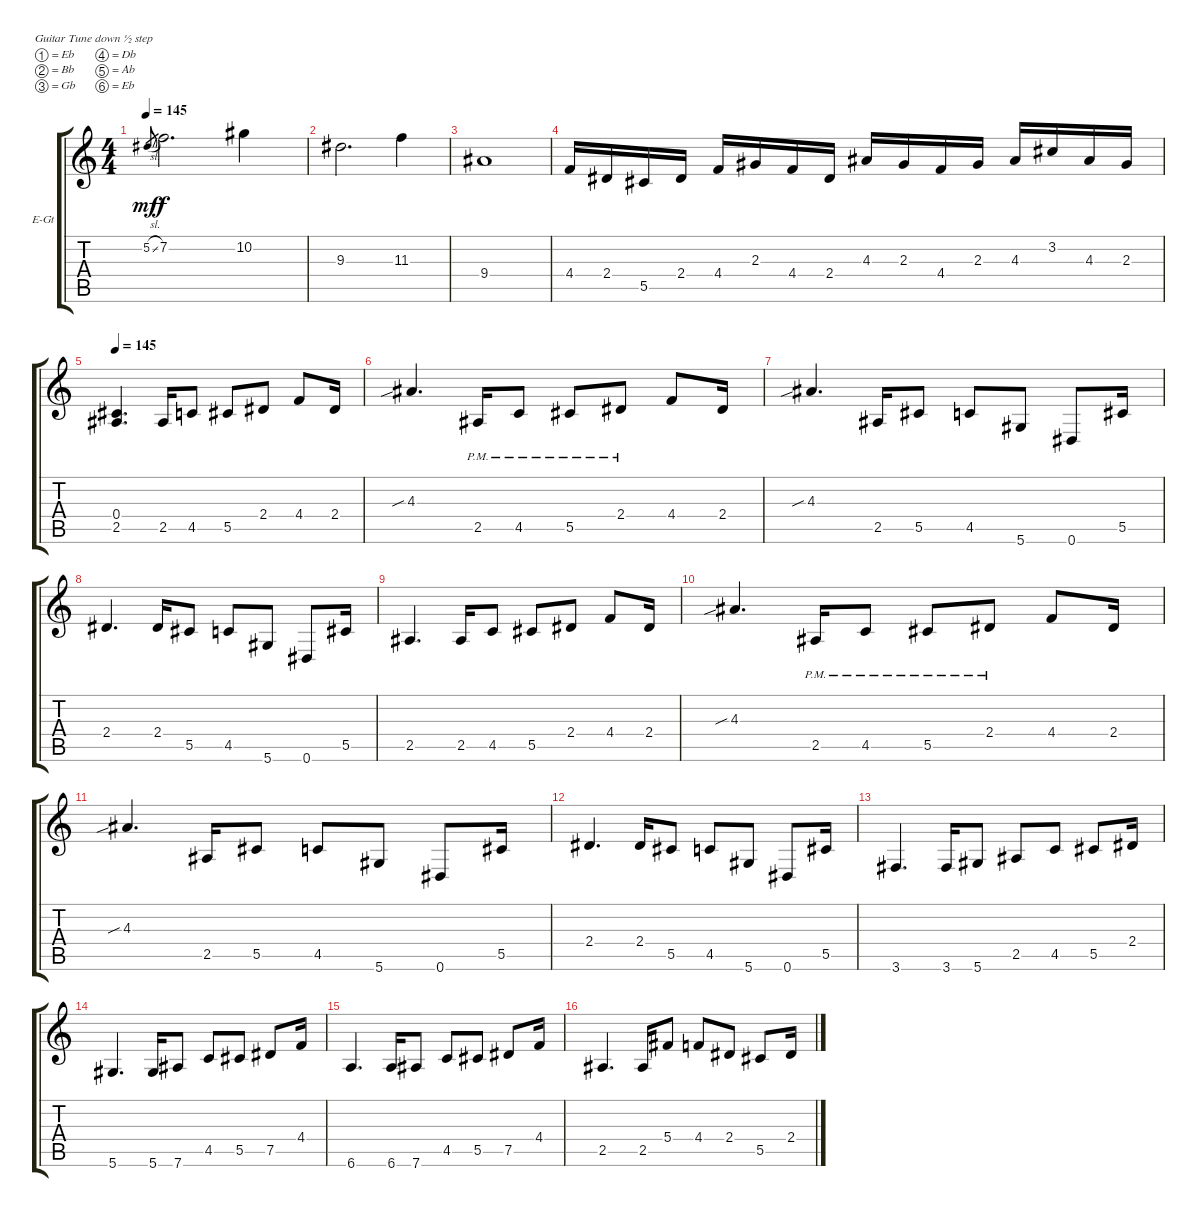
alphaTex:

\bracketExtendMode groupsimilarinstruments
\firstSystemTrackNameOrientation horizontal
\otherSystemsTrackNameOrientation horizontal
\track ("Luke Hoskin" "E-Gt") {instrument distortionguitar}
\staff {score tabs}
\tuning (Eb4 Bb3 Gb3 Db3 Ab2 Eb2)
\ts (4 4)
\tempo 145
\clef g2
\ks c
5.2{sl}.8{gr dy mf} 7.2.2{d dy f} 10.2.4 |
9.3.2{d} 11.3.4 |
9.4.1 |
4.4.16 2.4.16 5.5.16 2.4.16 4.4.16 2.3.16 4.4.16 2.4.16 4.3.16 2.3.16 4.4.16 2.3.16 4.3.16 3.2.16 4.3.16 2.3.16 |
\tempo 145
(0.4 2.5).4{d} 2.5.16 4.5.8 5.5.8 2.4.8 4.4.8 2.4.16 |
4.3{sib}.4{d} 2.5{pm}.16 4.5{pm}.8 5.5{pm}.8 2.4{pm}.8 4.4.8 2.4.16 |
4.3{sib}.4{d} 2.5.16 5.5.8 4.5.8 5.6.8 0.6.8 5.5.16 |
2.4.4{d} 2.4.16 5.5.8 4.5.8 5.6.8 0.6.8 5.5.16 |
2.5.4{d} 2.5.16 4.5.8 5.5.8 2.4.8 4.4.8 2.4.16 |
4.3{sib}.4{d} 2.5{pm}.16 4.5{pm}.8 5.5{pm}.8 2.4{pm}.8 4.4.8 2.4.16 |
4.3{sib}.4{d} 2.5.16 5.5.8 4.5.8 5.6.8 0.6.8 5.5.16 |
2.4.4{d} 2.4.16 5.5.8 4.5.8 5.6.8 0.6.8 5.5.16 |
3.6.4{d} 3.6.16 5.6.8 2.5.8 4.5.8 5.5.8 2.4.16 |
5.6.4{d} 5.6.16 7.6.8 4.5.8 5.5.8 7.5.8 4.4.16 |
6.6.4{d} 6.6.16 7.6.8 4.5.8 5.5.8 7.5.8 4.4.16 |
2.5.4{d} 2.5.16 5.4.8 4.4.8 2.4.8 5.5.8 2.4.16
